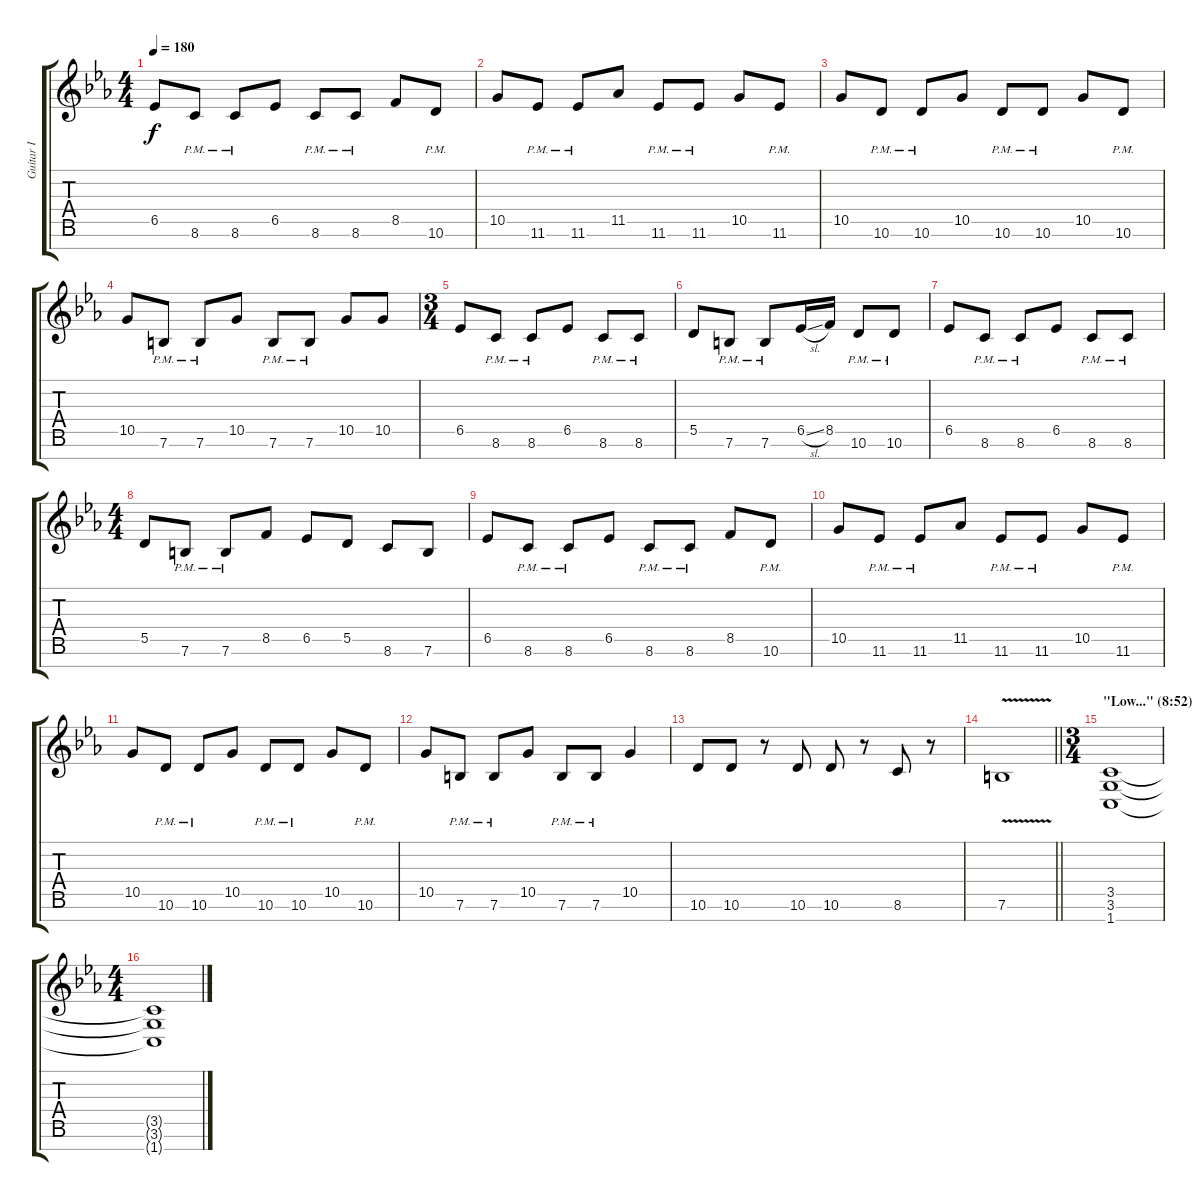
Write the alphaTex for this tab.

\track ("Guitar I" "Guitar I") {instrument distortionguitar}
\staff {score tabs}
\tuning (E4 B3 G3 D3 A2 E2 B1) {hide}
\ts (4 4)
\tempo 180
\clef g2
\ks eb
6.5.8{dy f} 8.6{pm}.8 8.6{pm}.8 6.5.8 8.6{pm}.8 8.6{pm}.8 8.5.8 10.6{pm}.8 |
10.5.8 11.6{pm}.8 11.6{pm}.8 11.5.8 11.6{pm}.8 11.6{pm}.8 10.5.8 11.6{pm}.8 |
10.5.8 10.6{pm}.8 10.6{pm}.8 10.5.8 10.6{pm}.8 10.6{pm}.8 10.5.8 10.6{pm}.8 |
10.5.8 7.6{pm}.8 7.6{pm}.8 10.5.8 7.6{pm}.8 7.6{pm}.8 10.5.8 10.5.8 |
\ts (3 4)
6.5.8 8.6{pm}.8 8.6{pm}.8 6.5.8 8.6{pm}.8 8.6{pm}.8 |
5.5.8 7.6{pm}.8 7.6{pm}.8 6.5{sl}.16 8.5.16 10.6{pm}.8 10.6{pm}.8 |
6.5.8 8.6{pm}.8 8.6{pm}.8 6.5.8 8.6{pm}.8 8.6{pm}.8 |
\ts (4 4)
5.5.8 7.6{pm}.8 7.6{pm}.8 8.5.8 6.5.8 5.5.8 8.6.8 7.6.8 |
6.5.8 8.6{pm}.8 8.6{pm}.8 6.5.8 8.6{pm}.8 8.6{pm}.8 8.5.8 10.6{pm}.8 |
10.5.8 11.6{pm}.8 11.6{pm}.8 11.5.8 11.6{pm}.8 11.6{pm}.8 10.5.8 11.6{pm}.8 |
10.5.8 10.6{pm}.8 10.6{pm}.8 10.5.8 10.6{pm}.8 10.6{pm}.8 10.5.8 10.6{pm}.8 |
10.5.8 7.6{pm}.8 7.6{pm}.8 10.5.8 7.6{pm}.8 7.6{pm}.8 10.5.4 |
10.6.8 10.6.8 r.8 10.6.8 10.6.8 r.8 8.6.8 r.8 |
\barLineRight lightlight
7.6{v}.1 |
\ts (3 4)
\section ("" "\"Low...\" (8:52)")
(3.5 3.6 1.7).1 |
\ts (4 4)
(3.5{t} 3.6{t} 1.7{t}).1
